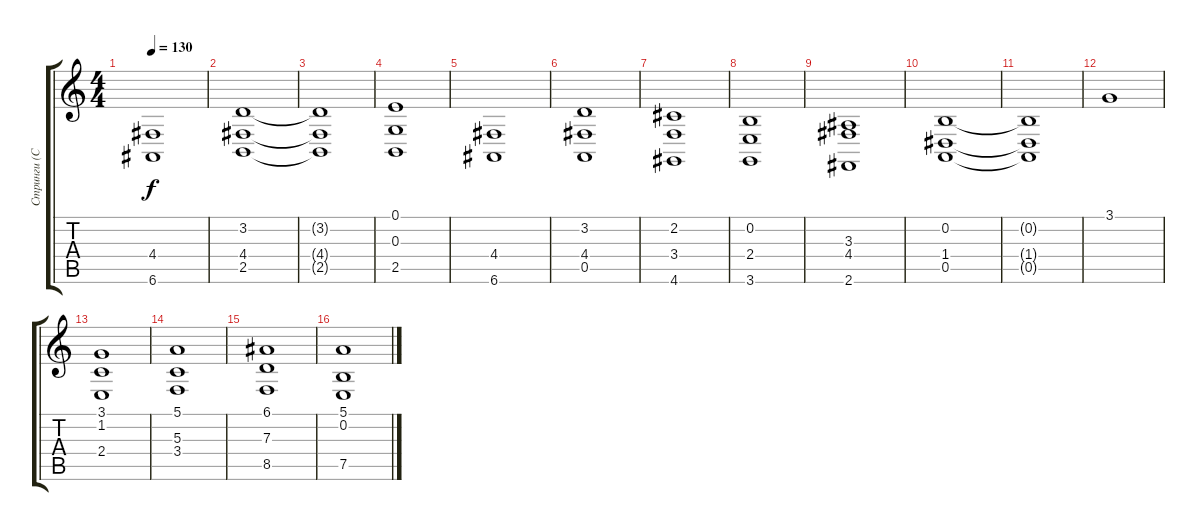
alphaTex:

\track ("Стринги (Сиквенсор)" "Стринги (С") {instrument stringensemble1}
\staff {score tabs}
\tuning (E4 B3 G3 D3 A2 E2) {hide}
\ts (4 4)
\tempo 130
\clef g2
\ks c
(4.4 6.6).1{dy f} |
(3.2 4.4 2.5).1 |
(3.2{t} 4.4{t} 2.5{t}).1 |
(0.1 0.3 2.5).1 |
(4.4 6.6).1 |
(3.2 4.4 0.5).1 |
(2.2 3.4 4.6).1 |
(0.2 2.4 3.6).1 |
(3.3 4.4 2.6).1 |
(0.2 1.4 0.5).1 |
(0.2{t} 1.4{t} 0.5{t}).1 |
3.1.1 |
(3.1 1.2 2.4).1 |
(5.1 5.3 3.4).1 |
(6.1 7.3 8.5).1 |
(5.1 0.2 7.5).1
